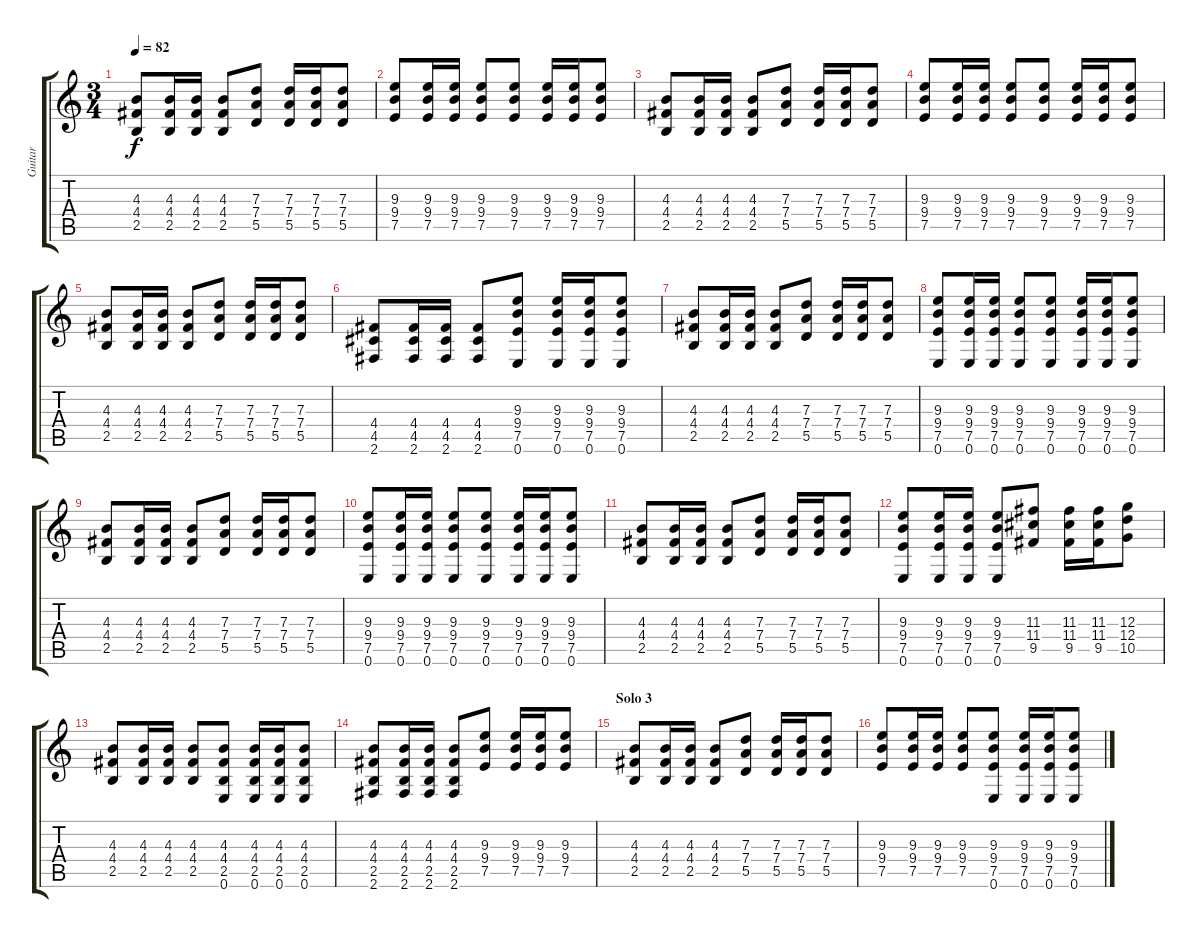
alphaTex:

\track ("Guitar" "Guitar") {instrument distortionguitar}
\staff {score tabs}
\tuning (E4 B3 G3 D3 A2 E2) {hide}
\ts (3 4)
\tempo 82
\clef g2
\ks c
(4.3 4.4 2.5).8{dy f} (4.3 4.4 2.5).16 (4.3 4.4 2.5).16 (4.3 4.4 2.5).8 (7.3 7.4 5.5).8 (7.3 7.4 5.5).16 (7.3 7.4 5.5).16 (7.3 7.4 5.5).8 |
(9.3 9.4 7.5).8 (9.3 9.4 7.5).16 (9.3 9.4 7.5).16 (9.3 9.4 7.5).8 (9.3 9.4 7.5).8 (9.3 9.4 7.5).16 (9.3 9.4 7.5).16 (9.3 9.4 7.5).8 |
(4.3 4.4 2.5).8 (4.3 4.4 2.5).16 (4.3 4.4 2.5).16 (4.3 4.4 2.5).8 (7.3 7.4 5.5).8 (7.3 7.4 5.5).16 (7.3 7.4 5.5).16 (7.3 7.4 5.5).8 |
(9.3 9.4 7.5).8 (9.3 9.4 7.5).16 (9.3 9.4 7.5).16 (9.3 9.4 7.5).8 (9.3 9.4 7.5).8 (9.3 9.4 7.5).16 (9.3 9.4 7.5).16 (9.3 9.4 7.5).8 |
(4.3 4.4 2.5).8 (4.3 4.4 2.5).16 (4.3 4.4 2.5).16 (4.3 4.4 2.5).8 (7.3 7.4 5.5).8 (7.3 7.4 5.5).16 (7.3 7.4 5.5).16 (7.3 7.4 5.5).8 |
(4.4 4.5 2.6).8 (4.4 4.5 2.6).16 (4.4 4.5 2.6).16 (4.4 4.5 2.6).8 (9.3 9.4 7.5 0.6).8 (9.3 9.4 7.5 0.6).16 (9.3 9.4 7.5 0.6).16 (9.3 9.4 7.5 0.6).8 |
(4.3 4.4 2.5).8 (4.3 4.4 2.5).16 (4.3 4.4 2.5).16 (4.3 4.4 2.5).8 (7.3 7.4 5.5).8 (7.3 7.4 5.5).16 (7.3 7.4 5.5).16 (7.3 7.4 5.5).8 |
(9.3 9.4 7.5 0.6).8 (9.3 9.4 7.5 0.6).16 (9.3 9.4 7.5 0.6).16 (9.3 9.4 7.5 0.6).8 (9.3 9.4 7.5 0.6).8 (9.3 9.4 7.5 0.6).16 (9.3 9.4 7.5 0.6).16 (9.3 9.4 7.5 0.6).8 |
(4.3 4.4 2.5).8 (4.3 4.4 2.5).16 (4.3 4.4 2.5).16 (4.3 4.4 2.5).8 (7.3 7.4 5.5).8 (7.3 7.4 5.5).16 (7.3 7.4 5.5).16 (7.3 7.4 5.5).8 |
(9.3 9.4 7.5 0.6).8 (9.3 9.4 7.5 0.6).16 (9.3 9.4 7.5 0.6).16 (9.3 9.4 7.5 0.6).8 (9.3 9.4 7.5 0.6).8 (9.3 9.4 7.5 0.6).16 (9.3 9.4 7.5 0.6).16 (9.3 9.4 7.5 0.6).8 |
(4.3 4.4 2.5).8 (4.3 4.4 2.5).16 (4.3 4.4 2.5).16 (4.3 4.4 2.5).8 (7.3 7.4 5.5).8 (7.3 7.4 5.5).16 (7.3 7.4 5.5).16 (7.3 7.4 5.5).8 |
(9.3 9.4 7.5 0.6).8 (9.3 9.4 7.5 0.6).16 (9.3 9.4 7.5 0.6).16 (9.3 9.4 7.5 0.6).8 (11.3 11.4 9.5).8 (11.3 11.4 9.5).16 (11.3 11.4 9.5).16 (12.3 12.4 10.5).8 |
(4.3 4.4 2.5).8 (4.3 4.4 2.5).16 (4.3 4.4 2.5).16 (4.3 4.4 2.5).8 (4.3 4.4 2.5 0.6).8 (4.3 4.4 2.5 0.6).16 (4.3 4.4 2.5 0.6).16 (4.3 4.4 2.5 0.6).8 |
(4.3 4.4 2.5 2.6).8 (4.3 4.4 2.5 2.6).16 (4.3 4.4 2.5 2.6).16 (4.3 4.4 2.5 2.6).8 (9.3 9.4 7.5).8 (9.3 9.4 7.5).16 (9.3 9.4 7.5).16 (9.3 9.4 7.5).8 |
\section ("" "Solo 3")
(4.3 4.4 2.5).8 (4.3 4.4 2.5).16 (4.3 4.4 2.5).16 (4.3 4.4 2.5).8 (7.3 7.4 5.5).8 (7.3 7.4 5.5).16 (7.3 7.4 5.5).16 (7.3 7.4 5.5).8 |
(9.3 9.4 7.5).8 (9.3 9.4 7.5).16 (9.3 9.4 7.5).16 (9.3 9.4 7.5).8 (9.3 9.4 7.5 0.6).8 (9.3 9.4 7.5 0.6).16 (9.3 9.4 7.5 0.6).16 (9.3 9.4 7.5 0.6).8
